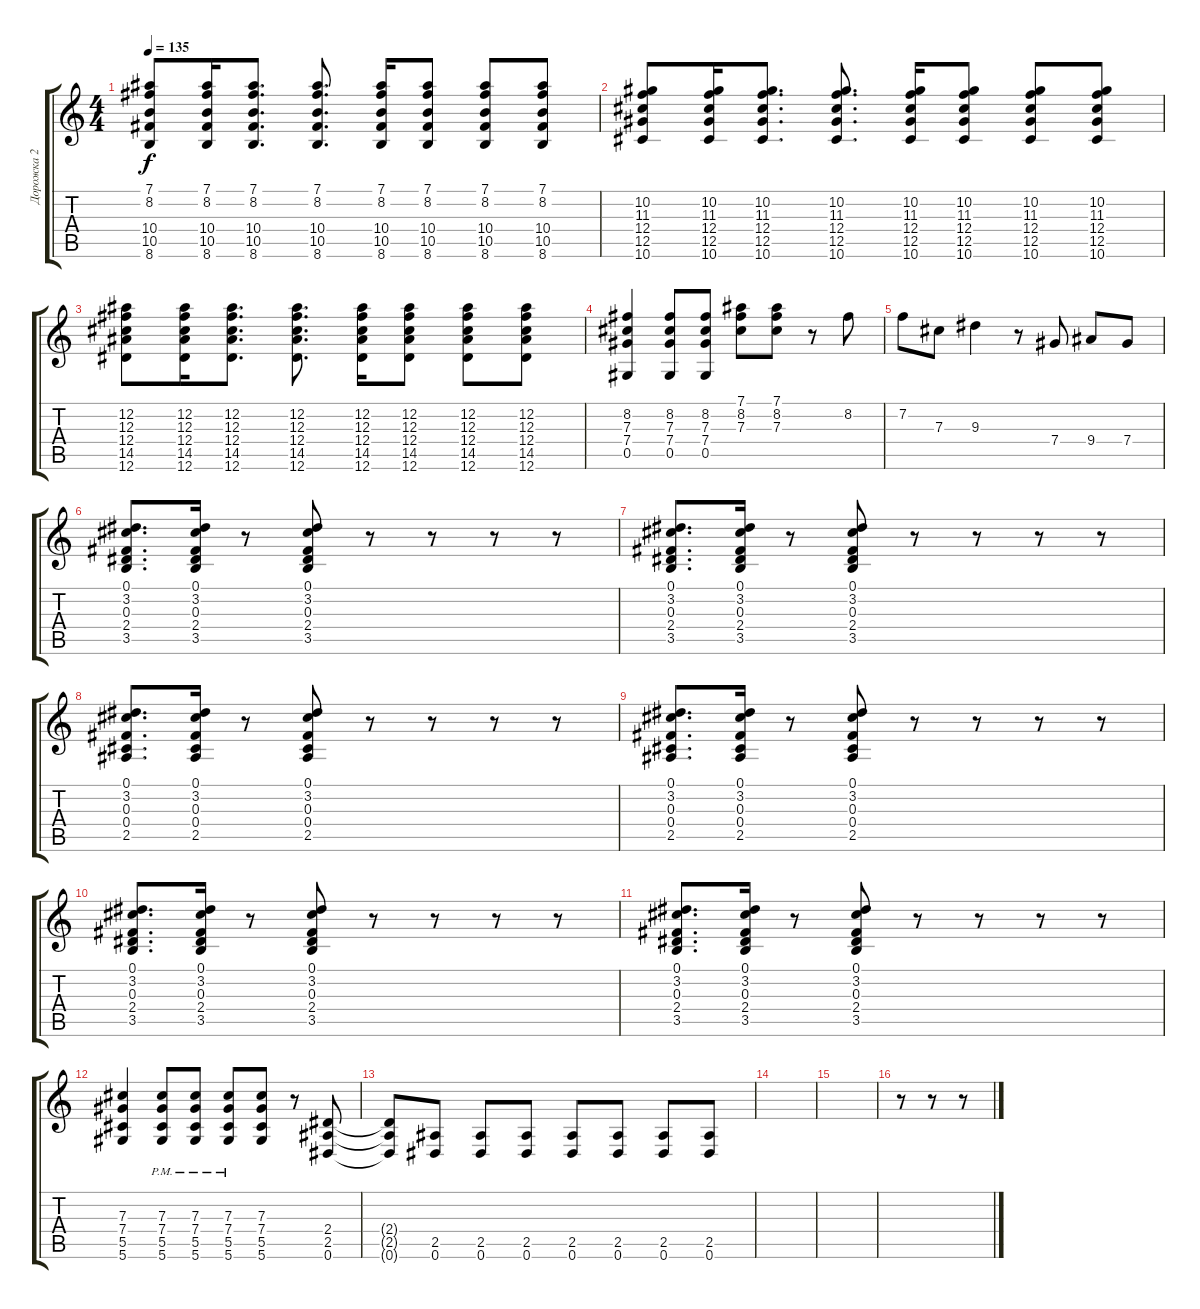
\track ("Дорожка 2" "Дорожка 2") {instrument distortionguitar}
\staff {score tabs}
\tuning (Eb4 Bb3 Gb3 Db3 Ab2 Eb2) {hide}
\ts (4 4)
\tempo 135
\clef g2
\ks c
(7.1 8.2 10.4 10.5 8.6).8{dy f} (7.1 8.2 10.4 10.5 8.6).16 (7.1 8.2 10.4 10.5 8.6).8{d} (7.1 8.2 10.4 10.5 8.6).8{d} (7.1 8.2 10.4 10.5 8.6).16 (7.1 8.2 10.4 10.5 8.6).8 (7.1 8.2 10.4 10.5 8.6).8 (7.1 8.2 10.4 10.5 8.6).8 |
(10.2 11.3 12.4 12.5 10.6).8 (10.2 11.3 12.4 12.5 10.6).16 (10.2 11.3 12.4 12.5 10.6).8{d} (10.2 11.3 12.4 12.5 10.6).8{d} (10.2 11.3 12.4 12.5 10.6).16 (10.2 11.3 12.4 12.5 10.6).8 (10.2 11.3 12.4 12.5 10.6).8 (10.2 11.3 12.4 12.5 10.6).8 |
(12.2 12.3 12.4 14.5 12.6).8 (12.2 12.3 12.4 14.5 12.6).16 (12.2 12.3 12.4 14.5 12.6).8{d} (12.2 12.3 12.4 14.5 12.6).8{d} (12.2 12.3 12.4 14.5 12.6).16 (12.2 12.3 12.4 14.5 12.6).8 (12.2 12.3 12.4 14.5 12.6).8 (12.2 12.3 12.4 14.5 12.6).8 |
(8.2 7.3 7.4 0.5).4 (8.2 7.3 7.4 0.5).8 (8.2 7.3 7.4 0.5).8 (7.1 8.2 7.3).8 (7.1 8.2 7.3).8 r.8 8.2.8 |
7.2.8 7.3.8 9.3.4 r.8 7.4.8 9.4.8 7.4.8 |
(0.1 3.2 0.3 2.4 3.5).8{d} (0.1 3.2 0.3 2.4 3.5).16 r.8 (0.1 3.2 0.3 2.4 3.5).8 r.8 r.8 r.8 r.8 |
(0.1 3.2 0.3 2.4 3.5).8{d} (0.1 3.2 0.3 2.4 3.5).16 r.8 (0.1 3.2 0.3 2.4 3.5).8 r.8 r.8 r.8 r.8 |
(0.1 3.2 0.3 0.4 2.5).8{d} (0.1 3.2 0.3 0.4 2.5).16 r.8 (0.1 3.2 0.3 0.4 2.5).8 r.8 r.8 r.8 r.8 |
(0.1 3.2 0.3 0.4 2.5).8{d} (0.1 3.2 0.3 0.4 2.5).16 r.8 (0.1 3.2 0.3 0.4 2.5).8 r.8 r.8 r.8 r.8 |
(0.1 3.2 0.3 2.4 3.5).8{d} (0.1 3.2 0.3 2.4 3.5).16 r.8 (0.1 3.2 0.3 2.4 3.5).8 r.8 r.8 r.8 r.8 |
(0.1 3.2 0.3 2.4 3.5).8{d} (0.1 3.2 0.3 2.4 3.5).16 r.8 (0.1 3.2 0.3 2.4 3.5).8 r.8 r.8 r.8 r.8 |
(7.3 7.4 5.5 5.6).4 (7.3{pm} 7.4{pm} 5.5{pm} 5.6{pm}).8 (7.3{pm} 7.4{pm} 5.5{pm} 5.6{pm}).8 (7.3{pm} 7.4{pm} 5.5{pm} 5.6{pm}).8 (7.3 7.4 5.5 5.6).8 r.8 (2.4 2.5 0.6).8 |
(2.4{t} 2.5{t} 0.6{t}).8 (2.5 0.6).8 (2.5 0.6).8 (2.5 0.6).8 (2.5 0.6).8 (2.5 0.6).8 (2.5 0.6).8 (2.5 0.6).8 |
|
|
r.8 r.8 r.8
